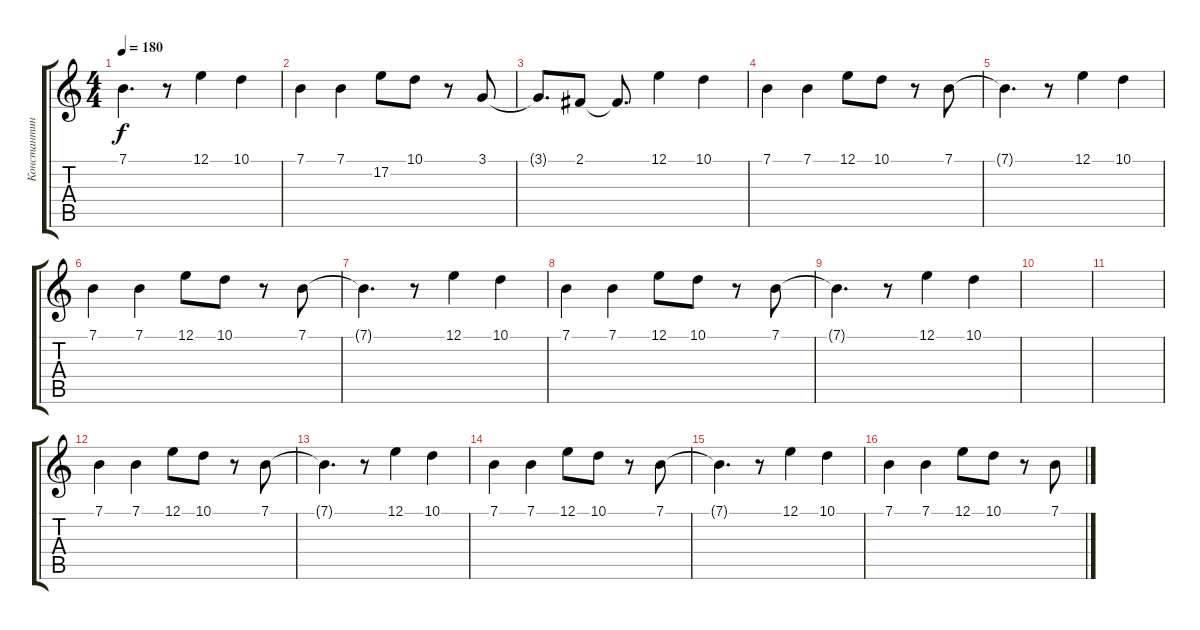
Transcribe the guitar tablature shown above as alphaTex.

\track ("Константин Бекрев (Korg M3)" "Константин") {instrument whistle}
\staff {score tabs}
\tuning (E4 B3 G3 D3 A2 E2) {hide}
\ts (4 4)
\tempo 180
\clef g2
\ks c
7.1{t}.4{d dy f} r.8 12.1.4 10.1.4 |
7.1.4 7.1.4 17.2.8 10.1.8 r.8 3.1.8 |
3.1{t}.8{d} 2.1.8 2.1{t}.8{d} 12.1.4 10.1.4 |
7.1.4 7.1.4 12.1.8 10.1.8 r.8 7.1.8 |
7.1{t}.4{d} r.8 12.1.4 10.1.4 |
7.1.4 7.1.4 12.1.8 10.1.8 r.8 7.1.8 |
7.1{t}.4{d} r.8 12.1.4 10.1.4 |
7.1.4 7.1.4 12.1.8 10.1.8 r.8 7.1.8 |
7.1{t}.4{d} r.8 12.1.4 10.1.4 |
|
|
7.1.4{instrument whistle} 7.1.4 12.1.8 10.1.8 r.8 7.1.8 |
7.1{t}.4{d} r.8 12.1.4 10.1.4 |
7.1.4 7.1.4 12.1.8 10.1.8 r.8 7.1.8 |
7.1{t}.4{d} r.8 12.1.4 10.1.4 |
7.1.4 7.1.4 12.1.8 10.1.8 r.8 7.1.8
